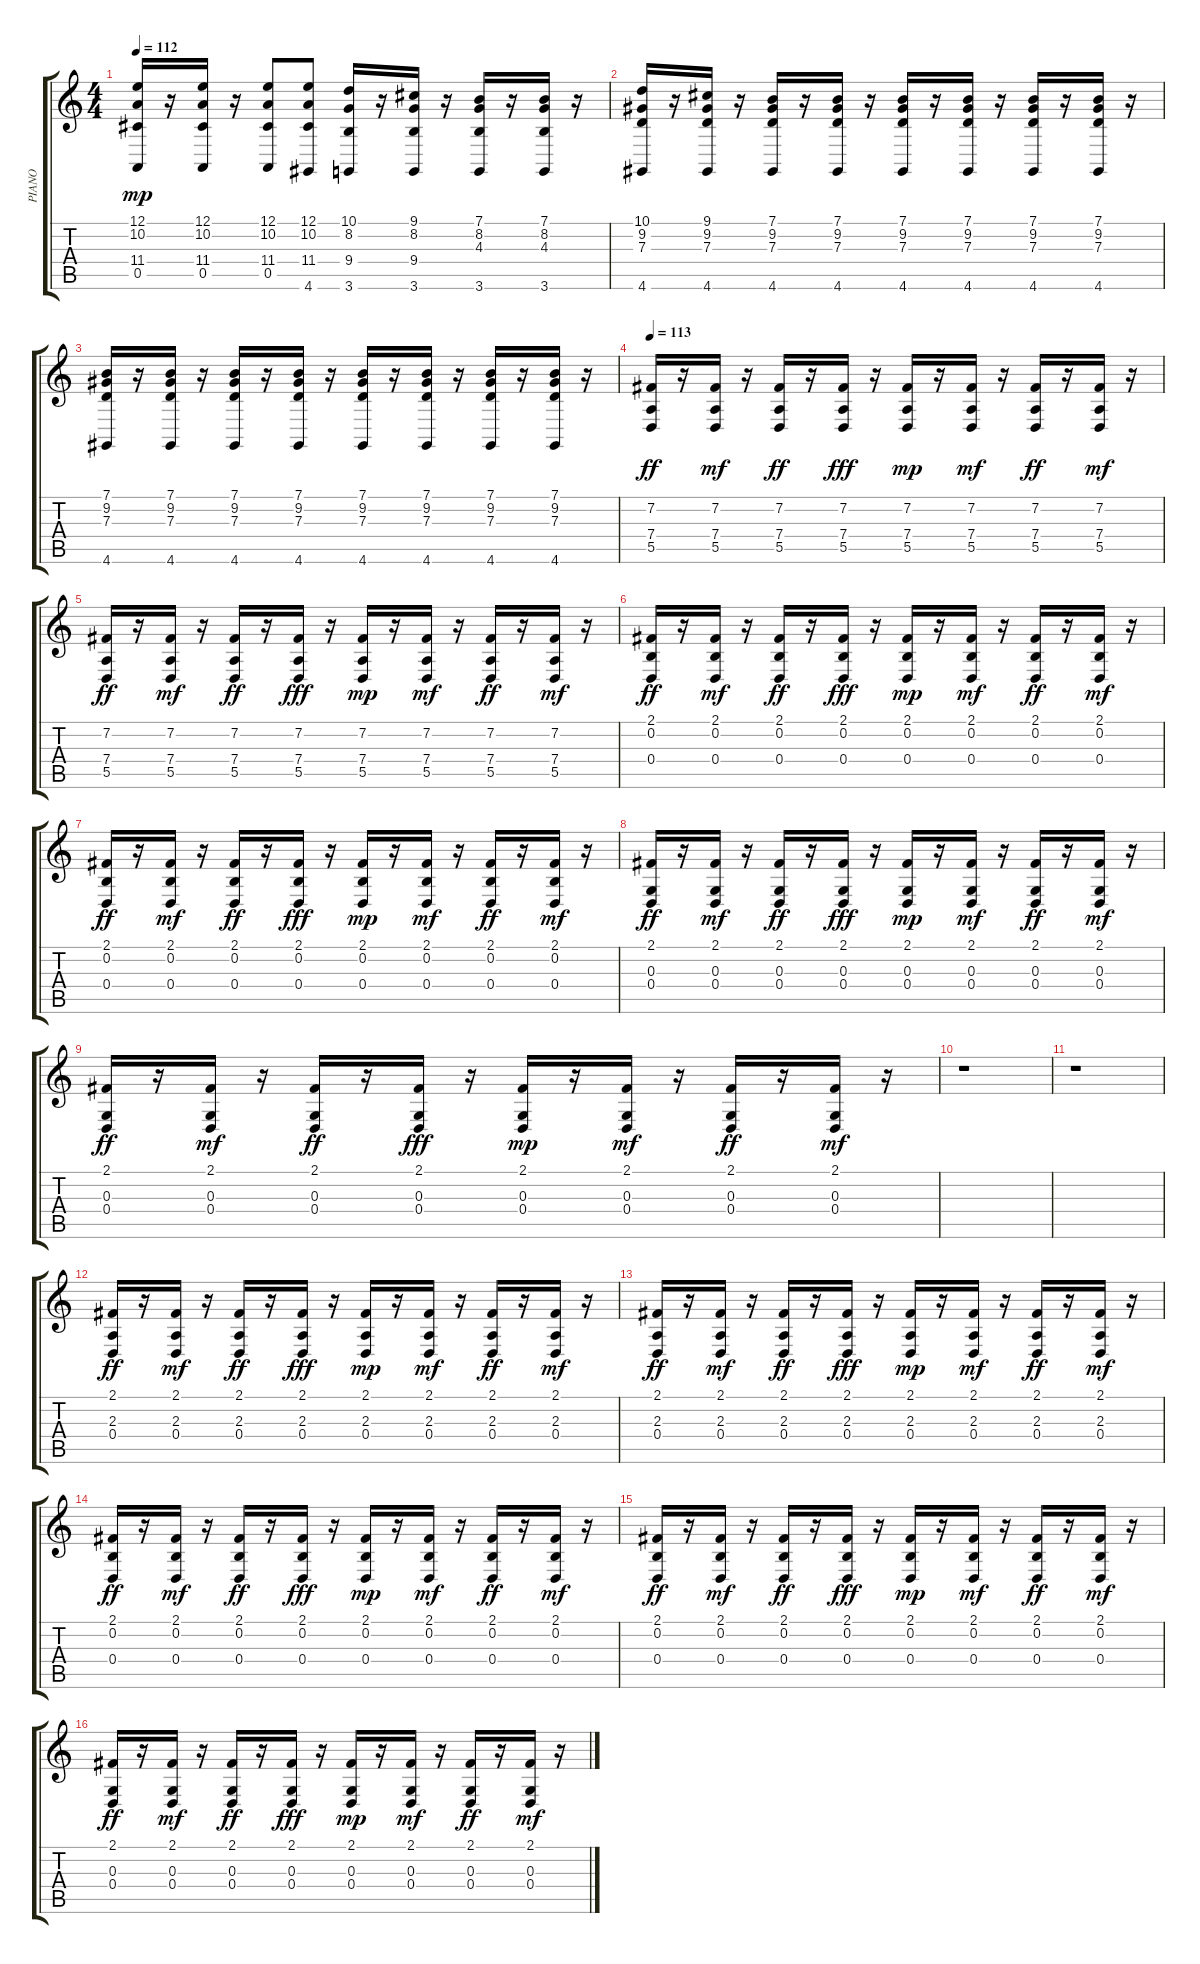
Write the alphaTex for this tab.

\track ("PIANO" "PIANO") {instrument acousticgrandpiano}
\staff {score tabs}
\tuning (E4 B3 G3 D3 A2 E2) {hide}
\ts (4 4)
\tempo 112
\clef g2
\ks c
(12.1 10.2 11.4 0.5).16{dy mp} r.16 (12.1 10.2 11.4 0.5).16 r.16 (12.1 10.2 11.4 0.5).8 (12.1 10.2 11.4 4.6).8 (10.1 8.2 9.4 3.6).16 r.16 (9.1 8.2 9.4 3.6).16 r.16 (7.1 8.2 4.3 3.6).16 r.16 (7.1 8.2 4.3 3.6).16 r.16 |
(10.1 9.2 7.3 4.6).16 r.16 (9.1 9.2 7.3 4.6).16 r.16 (7.1 9.2 7.3 4.6).16 r.16 (7.1 9.2 7.3 4.6).16 r.16 (7.1 9.2 7.3 4.6).16 r.16 (7.1 9.2 7.3 4.6).16 r.16 (7.1 9.2 7.3 4.6).16 r.16 (7.1 9.2 7.3 4.6).16 r.16 |
(7.1 9.2 7.3 4.6).16 r.16 (7.1 9.2 7.3 4.6).16 r.16 (7.1 9.2 7.3 4.6).16 r.16 (7.1 9.2 7.3 4.6).16 r.16 (7.1 9.2 7.3 4.6).16 r.16 (7.1 9.2 7.3 4.6).16 r.16 (7.1 9.2 7.3 4.6).16 r.16 (7.1 9.2 7.3 4.6).16 r.16 |
\tempo 113
(7.2 7.4 5.5).16{dy ff} r.16 (7.2 7.4 5.5).16{dy mf} r.16 (7.2 7.4 5.5).16{dy ff} r.16 (7.2 7.4 5.5).16{dy fff} r.16 (7.2 7.4 5.5).16{dy mp} r.16 (7.2 7.4 5.5).16{dy mf} r.16 (7.2 7.4 5.5).16{dy ff} r.16 (7.2 7.4 5.5).16{dy mf} r.16 |
(7.2 7.4 5.5).16{dy ff} r.16 (7.2 7.4 5.5).16{dy mf} r.16 (7.2 7.4 5.5).16{dy ff} r.16 (7.2 7.4 5.5).16{dy fff} r.16 (7.2 7.4 5.5).16{dy mp} r.16 (7.2 7.4 5.5).16{dy mf} r.16 (7.2 7.4 5.5).16{dy ff} r.16 (7.2 7.4 5.5).16{dy mf} r.16 |
(2.1 0.2 0.4).16{dy ff} r.16 (2.1 0.2 0.4).16{dy mf} r.16 (2.1 0.2 0.4).16{dy ff} r.16 (2.1 0.2 0.4).16{dy fff} r.16 (2.1 0.2 0.4).16{dy mp} r.16 (2.1 0.2 0.4).16{dy mf} r.16 (2.1 0.2 0.4).16{dy ff} r.16 (2.1 0.2 0.4).16{dy mf} r.16 |
(2.1 0.2 0.4).16{dy ff} r.16 (2.1 0.2 0.4).16{dy mf} r.16 (2.1 0.2 0.4).16{dy ff} r.16 (2.1 0.2 0.4).16{dy fff} r.16 (2.1 0.2 0.4).16{dy mp} r.16 (2.1 0.2 0.4).16{dy mf} r.16 (2.1 0.2 0.4).16{dy ff} r.16 (2.1 0.2 0.4).16{dy mf} r.16 |
(2.1 0.3 0.4).16{dy ff} r.16 (2.1 0.3 0.4).16{dy mf} r.16 (2.1 0.3 0.4).16{dy ff} r.16 (2.1 0.3 0.4).16{dy fff} r.16 (2.1 0.3 0.4).16{dy mp} r.16 (2.1 0.3 0.4).16{dy mf} r.16 (2.1 0.3 0.4).16{dy ff} r.16 (2.1 0.3 0.4).16{dy mf} r.16 |
(2.1 0.3 0.4).16{dy ff} r.16 (2.1 0.3 0.4).16{dy mf} r.16 (2.1 0.3 0.4).16{dy ff} r.16 (2.1 0.3 0.4).16{dy fff} r.16 (2.1 0.3 0.4).16{dy mp} r.16 (2.1 0.3 0.4).16{dy mf} r.16 (2.1 0.3 0.4).16{dy ff} r.16 (2.1 0.3 0.4).16{dy mf} r.16 |
r.1 |
r.1 |
(2.1 2.3 0.4).16{dy ff} r.16 (2.1 2.3 0.4).16{dy mf} r.16 (2.1 2.3 0.4).16{dy ff} r.16 (2.1 2.3 0.4).16{dy fff} r.16 (2.1 2.3 0.4).16{dy mp} r.16 (2.1 2.3 0.4).16{dy mf} r.16 (2.1 2.3 0.4).16{dy ff} r.16 (2.1 2.3 0.4).16{dy mf} r.16 |
(2.1 2.3 0.4).16{dy ff} r.16 (2.1 2.3 0.4).16{dy mf} r.16 (2.1 2.3 0.4).16{dy ff} r.16 (2.1 2.3 0.4).16{dy fff} r.16 (2.1 2.3 0.4).16{dy mp} r.16 (2.1 2.3 0.4).16{dy mf} r.16 (2.1 2.3 0.4).16{dy ff} r.16 (2.1 2.3 0.4).16{dy mf} r.16 |
(2.1 0.2 0.4).16{dy ff} r.16 (2.1 0.2 0.4).16{dy mf} r.16 (2.1 0.2 0.4).16{dy ff} r.16 (2.1 0.2 0.4).16{dy fff} r.16 (2.1 0.2 0.4).16{dy mp} r.16 (2.1 0.2 0.4).16{dy mf} r.16 (2.1 0.2 0.4).16{dy ff} r.16 (2.1 0.2 0.4).16{dy mf} r.16 |
(2.1 0.2 0.4).16{dy ff} r.16 (2.1 0.2 0.4).16{dy mf} r.16 (2.1 0.2 0.4).16{dy ff} r.16 (2.1 0.2 0.4).16{dy fff} r.16 (2.1 0.2 0.4).16{dy mp} r.16 (2.1 0.2 0.4).16{dy mf} r.16 (2.1 0.2 0.4).16{dy ff} r.16 (2.1 0.2 0.4).16{dy mf} r.16 |
(2.1 0.3 0.4).16{dy ff} r.16 (2.1 0.3 0.4).16{dy mf} r.16 (2.1 0.3 0.4).16{dy ff} r.16 (2.1 0.3 0.4).16{dy fff} r.16 (2.1 0.3 0.4).16{dy mp} r.16 (2.1 0.3 0.4).16{dy mf} r.16 (2.1 0.3 0.4).16{dy ff} r.16 (2.1 0.3 0.4).16{dy mf} r.16
